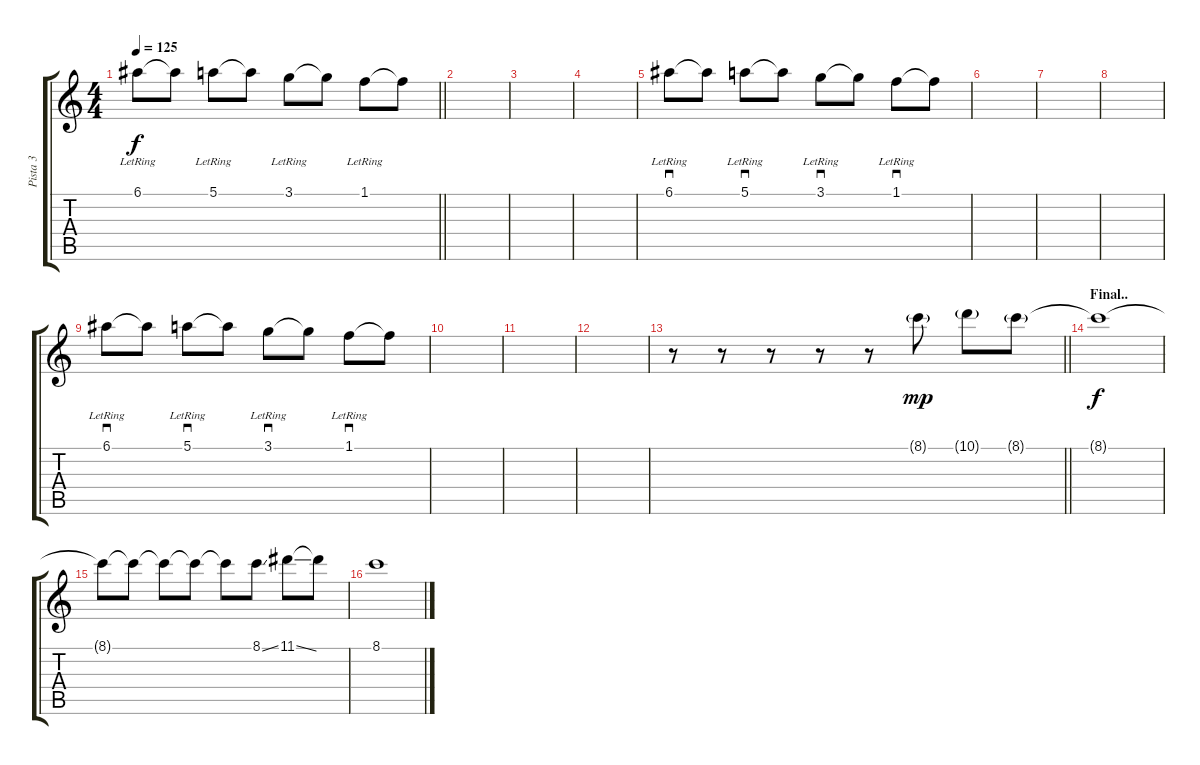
\track ("Pista 3" "Pista 3") {instrument electricguitarjazz}
\staff {score tabs}
\tuning (E4 B3 G3 D3 A2 E2) {hide}
\ts (4 4)
\tempo 125
\clef g2
\barLineRight lightlight
\ks c
6.1{lr}.8{dy f} 6.1{t}.8 5.1{lr}.8 5.1{t}.8 3.1{lr}.8 3.1{t}.8 1.1{lr}.8 1.1{t}.8 |
|
|
|
6.1{lr}.8{sd} 6.1{t}.8 5.1{lr}.8{sd} 5.1{t}.8 3.1{lr}.8{sd} 3.1{t}.8 1.1{lr}.8{sd} 1.1{t}.8 |
|
|
|
6.1{lr}.8{sd} 6.1{t}.8 5.1{lr}.8{sd} 5.1{t}.8 3.1{lr}.8{sd} 3.1{t}.8 1.1{lr}.8{sd} 1.1{t}.8 |
|
|
|
\barLineRight lightlight
r.8 r.8 r.8 r.8 r.8 8.1{g}.8{dy mp} 10.1{g}.8 8.1{g}.8 |
\section ("" "Final..")
8.1{t}.1{dy f} |
8.1{t}.8 8.1{t}.8 8.1{t}.8 8.1{t}.8 8.1{t}.8 8.1{ss}.8 11.1{ss}.8 11.1{t}.8 |
8.1.1
